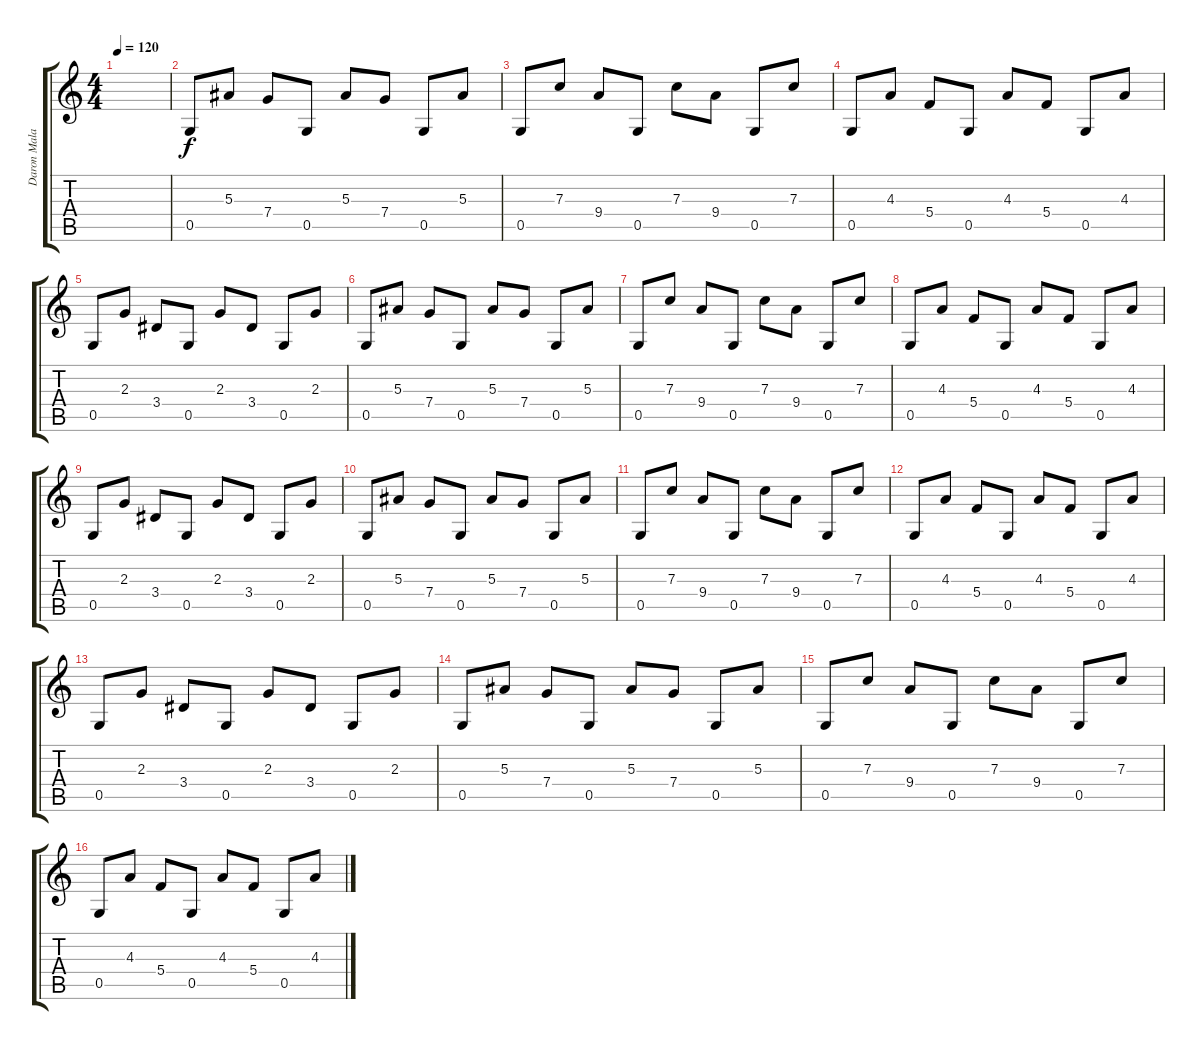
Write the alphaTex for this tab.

\track ("Daron Malakian (12 String Acoustic)" "Daron Mala") {instrument acousticguitarsteel}
\staff {score tabs}
\tuning (D4 A3 F3 C3 G2 C2) {hide}
\ts (4 4)
\tempo 120
\clef g2
\ks c
|
0.5.8 5.3.8 7.4.8 0.5.8 5.3.8 7.4.8 0.5.8 5.3.8 |
0.5.8 7.3.8 9.4.8 0.5.8 7.3.8 9.4.8 0.5.8 7.3.8 |
0.5.8 4.3.8 5.4.8 0.5.8 4.3.8 5.4.8 0.5.8 4.3.8 |
0.5.8 2.3.8 3.4.8 0.5.8 2.3.8 3.4.8 0.5.8 2.3.8 |
0.5.8 5.3.8 7.4.8 0.5.8 5.3.8 7.4.8 0.5.8 5.3.8 |
0.5.8 7.3.8 9.4.8 0.5.8 7.3.8 9.4.8 0.5.8 7.3.8 |
0.5.8 4.3.8 5.4.8 0.5.8 4.3.8 5.4.8 0.5.8 4.3.8 |
0.5.8 2.3.8 3.4.8 0.5.8 2.3.8 3.4.8 0.5.8 2.3.8 |
0.5.8 5.3.8 7.4.8 0.5.8 5.3.8 7.4.8 0.5.8 5.3.8 |
0.5.8 7.3.8 9.4.8 0.5.8 7.3.8 9.4.8 0.5.8 7.3.8 |
0.5.8 4.3.8 5.4.8 0.5.8 4.3.8 5.4.8 0.5.8 4.3.8 |
0.5.8 2.3.8 3.4.8 0.5.8 2.3.8 3.4.8 0.5.8 2.3.8 |
0.5.8 5.3.8 7.4.8 0.5.8 5.3.8 7.4.8 0.5.8 5.3.8 |
0.5.8 7.3.8 9.4.8 0.5.8 7.3.8 9.4.8 0.5.8 7.3.8 |
0.5.8 4.3.8 5.4.8 0.5.8 4.3.8 5.4.8 0.5.8 4.3.8
